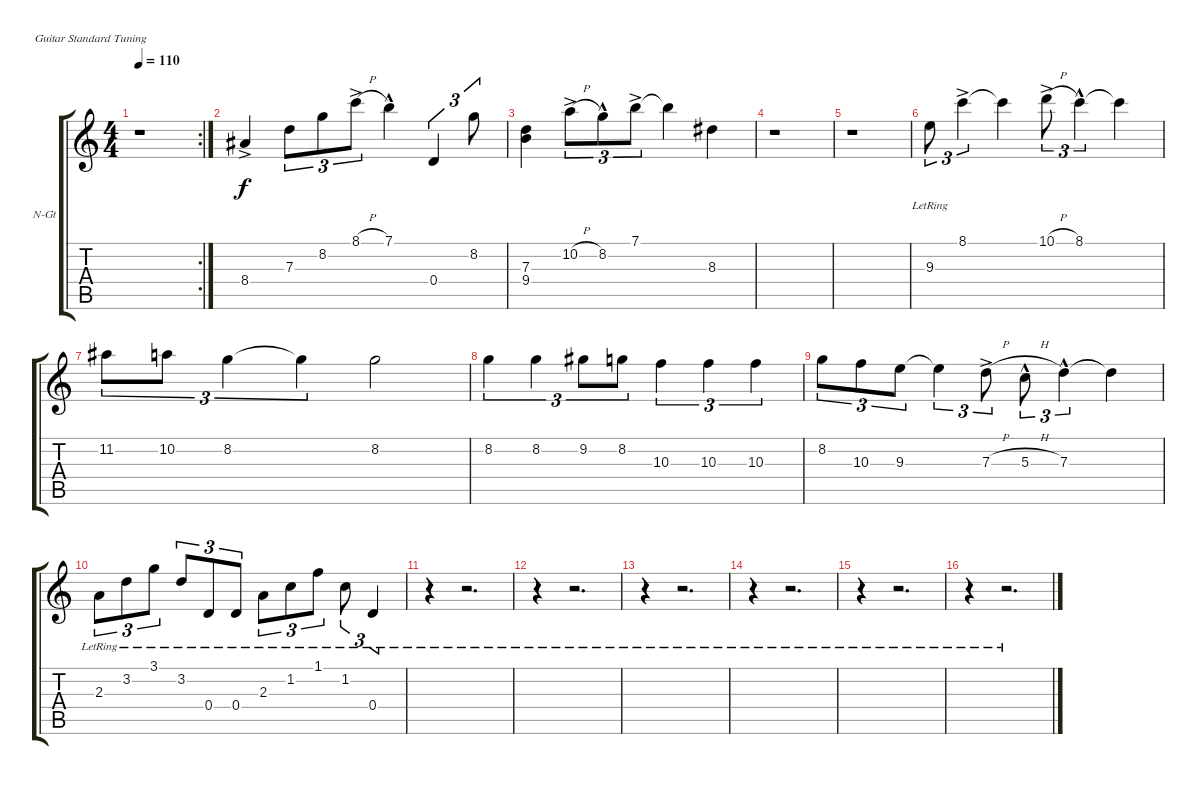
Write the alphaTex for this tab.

\bracketExtendMode groupsimilarinstruments
\firstSystemTrackNameOrientation horizontal
\otherSystemsTrackNameOrientation horizontal
\track ("Guitare n°2" "N-Gt") {instrument acousticguitarnylon}
\staff {score tabs}
\tuning (E4 B3 G3 D3 A2 E2)
\rc 2
\ts (4 4)
\tempo 110
\clef g2
\ks c
r.1{dy f} |
8.4{ac}.4 7.3.8{tu (3 2)} 8.2.8{tu (3 2)} 8.1{h ac}.8{tu (3 2)} 7.1{hac}.4 0.4.4{tu (3 2)} 8.2.8{tu (3 2)} |
(7.3 9.4).4 10.2{h ac}.8{tu (3 2)} 8.2{hac}.8{tu (3 2)} 7.1{ac}.8{tu (3 2)} 7.1{t}.4 8.3.4 |
r.1 |
r.1 |
9.3{lr}.8{tu (3 2)} 8.1{ac}.4{tu (3 2)} 8.1{t}.4 10.1{h ac}.8{tu (3 2)} 8.1{hac}.4{tu (3 2)} 8.1{t}.4 |
11.2.8{tu (3 2)} 10.2.8{tu (3 2)} 8.2.4{tu (3 2)} 8.2{t}.4{tu (3 2)} 8.2.2 |
8.2.4{tu (3 2)} 8.2.4{tu (3 2)} 9.2.8{tu (3 2)} 8.2.8{tu (3 2)} 10.3.4{tu (3 2)} 10.3.4{tu (3 2)} 10.3.4{tu (3 2)} |
8.2.8{tu (3 2)} 10.3.8{tu (3 2)} 9.3.8{tu (3 2)} 9.3{t}.4{tu (3 2)} 7.3{h ac}.8{tu (3 2)} 5.3{h hac}.8{tu (3 2)} 7.3{hac}.4{tu (3 2)} 7.3{t}.4 |
2.3{lr}.8{tu (3 2)} 3.2{lr}.8{tu (3 2)} 3.1{lr}.8{tu (3 2)} 3.2{lr}.8{tu (3 2)} 0.4{lr}.8{tu (3 2)} 0.4{lr}.8{tu (3 2)} 2.3{lr}.8{tu (3 2)} 1.2{lr}.8{tu (3 2)} 1.1{lr}.8{tu (3 2)} 1.2{lr}.8{tu (3 2)} 0.4{lr}.4{tu (3 2)} |
r.4 r.2{d} |
r.4 r.2{d} |
r.4 r.2{d} |
r.4 r.2{d} |
r.4 r.2{d} |
r.4 r.2{d}
